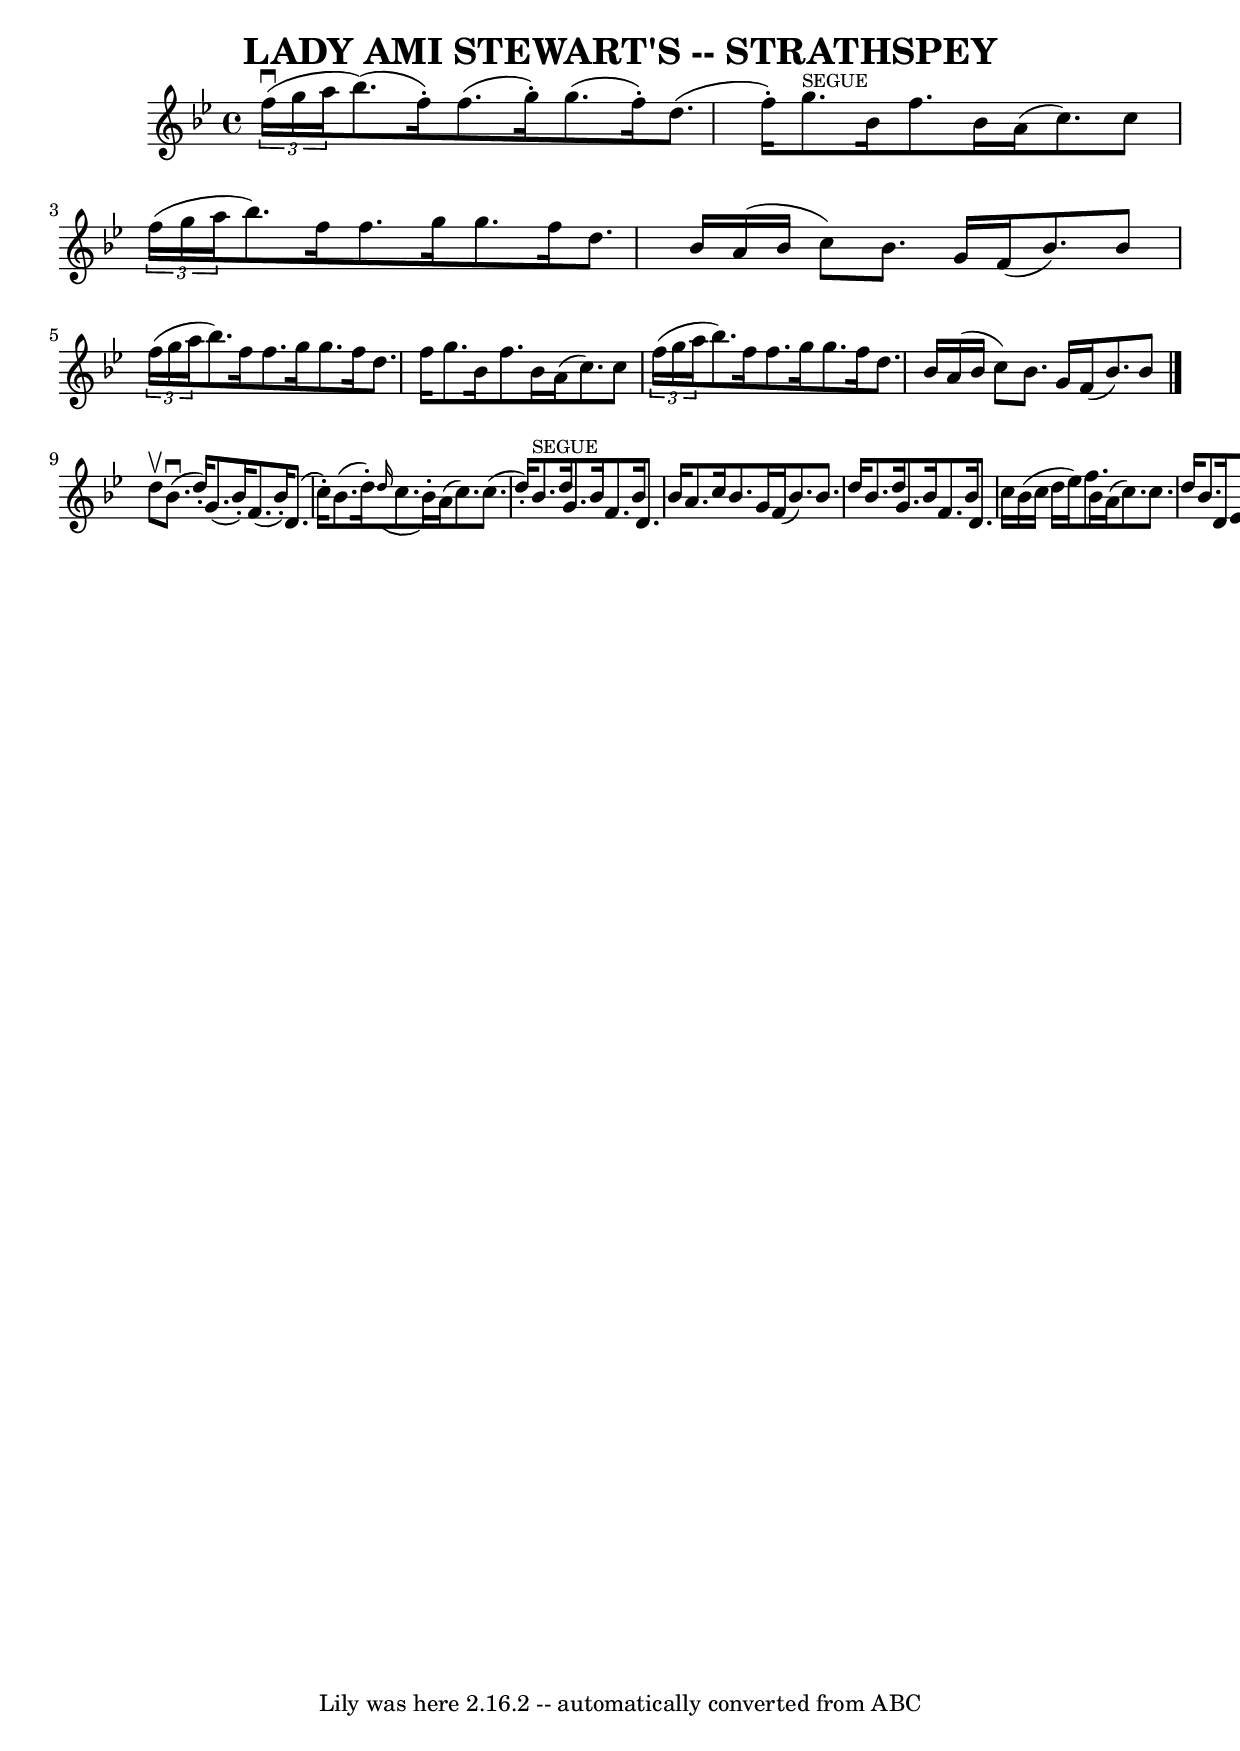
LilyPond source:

\version "2.16.2"
\include "Mammoth.ily"
\header {
  %% book = "Ryan's Mammoth Collection of Fiddle Tunes"
  crossRefNumber = "1"
  footnotes = ""
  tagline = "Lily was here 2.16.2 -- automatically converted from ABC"
  title = "LADY AMI STEWART'S -- STRATHSPEY"

}
voicedefault =  {


  \override Staff.TimeSignature #'style = #'C
  \time 4/4 
  \key bes \major     \times 2/3 { f''16 (^\downbow g''16 a''16 
				   
				 }       |
  bes''8. () f''16-.) f''8. (g''16-.) g''8. (f''16-.) d''8. (f''16-.)   |
  g''8.^\segue bes'16  
  f''8. bes'16 a'16 (c''8.) c''8    \times 2/3 { f''16 (
						 g''16 a''16  
					       }       |
  bes''8.) f''16 f''8. g''16    
  g''8. f''16 d''8. bes'16    |
  a'16 (bes'16 c''8)   
  bes'8. g'16 f'16 (bes'8.) bes'8    \times 2/3 { f''16 (g''16 
						  a''16  
						}   | |
  bes''8.) f''16 f''8. g''16    
  g''8. f''16 d''8. f''16    |
  g''8. bes'16 f''8.    
  bes'16 a'16 (c''8.) c''8    \times 2/3 { f''16 (g''16 a''16  

					 }       |
  bes''8.) f''16 f''8. g''16 g''8. f''16    
  d''8. bes'16    |
  a'16 (bes'16 c''8) bes'8. g'16    
  f'16 (bes'8.) bes'8    \bar "|." d''8^\upbow       |
  
  bes'8. (^\downbow d''16-.) g'8. (bes'16-.) f'8. (bes'16-.) 
  d'8. (c''16-.)   |
  bes'8. (d''16-.)   \grace { d''16 
			       (
			     } c''8. bes'16-.) a'16 (c''8.) c''8. (d''16-.)        |
  bes'8.^\segue d''16 g'8. bes'16 f'8. bes'16    
  d'8. bes'16    |
  a'8. c''16 bes'8. g'16 f'16 (bes'8. ) bes'8. d''16    | |
  bes'8. d''16 g'8.    
  bes'16 f'8. bes'16 d'8. c''16    |
  bes'16 (c''16    
  d''16 ees''16) f''8. bes'16 a'16 (c''8.) c''8. d''16    |
  bes'8. d'16 ees'8. f'16 g'8. a'16 bes'8.    
  g''16    |
  f''8. bes'16 a'8. g'16 f'16 (bes'8.)   
  bes'8    \bar "|."   

}

\score{
  <<

    \context Staff="default"
    {
      \voicedefault 
      
    }

  >>
  \layout {
    
  }
  \midi {
  }

}
